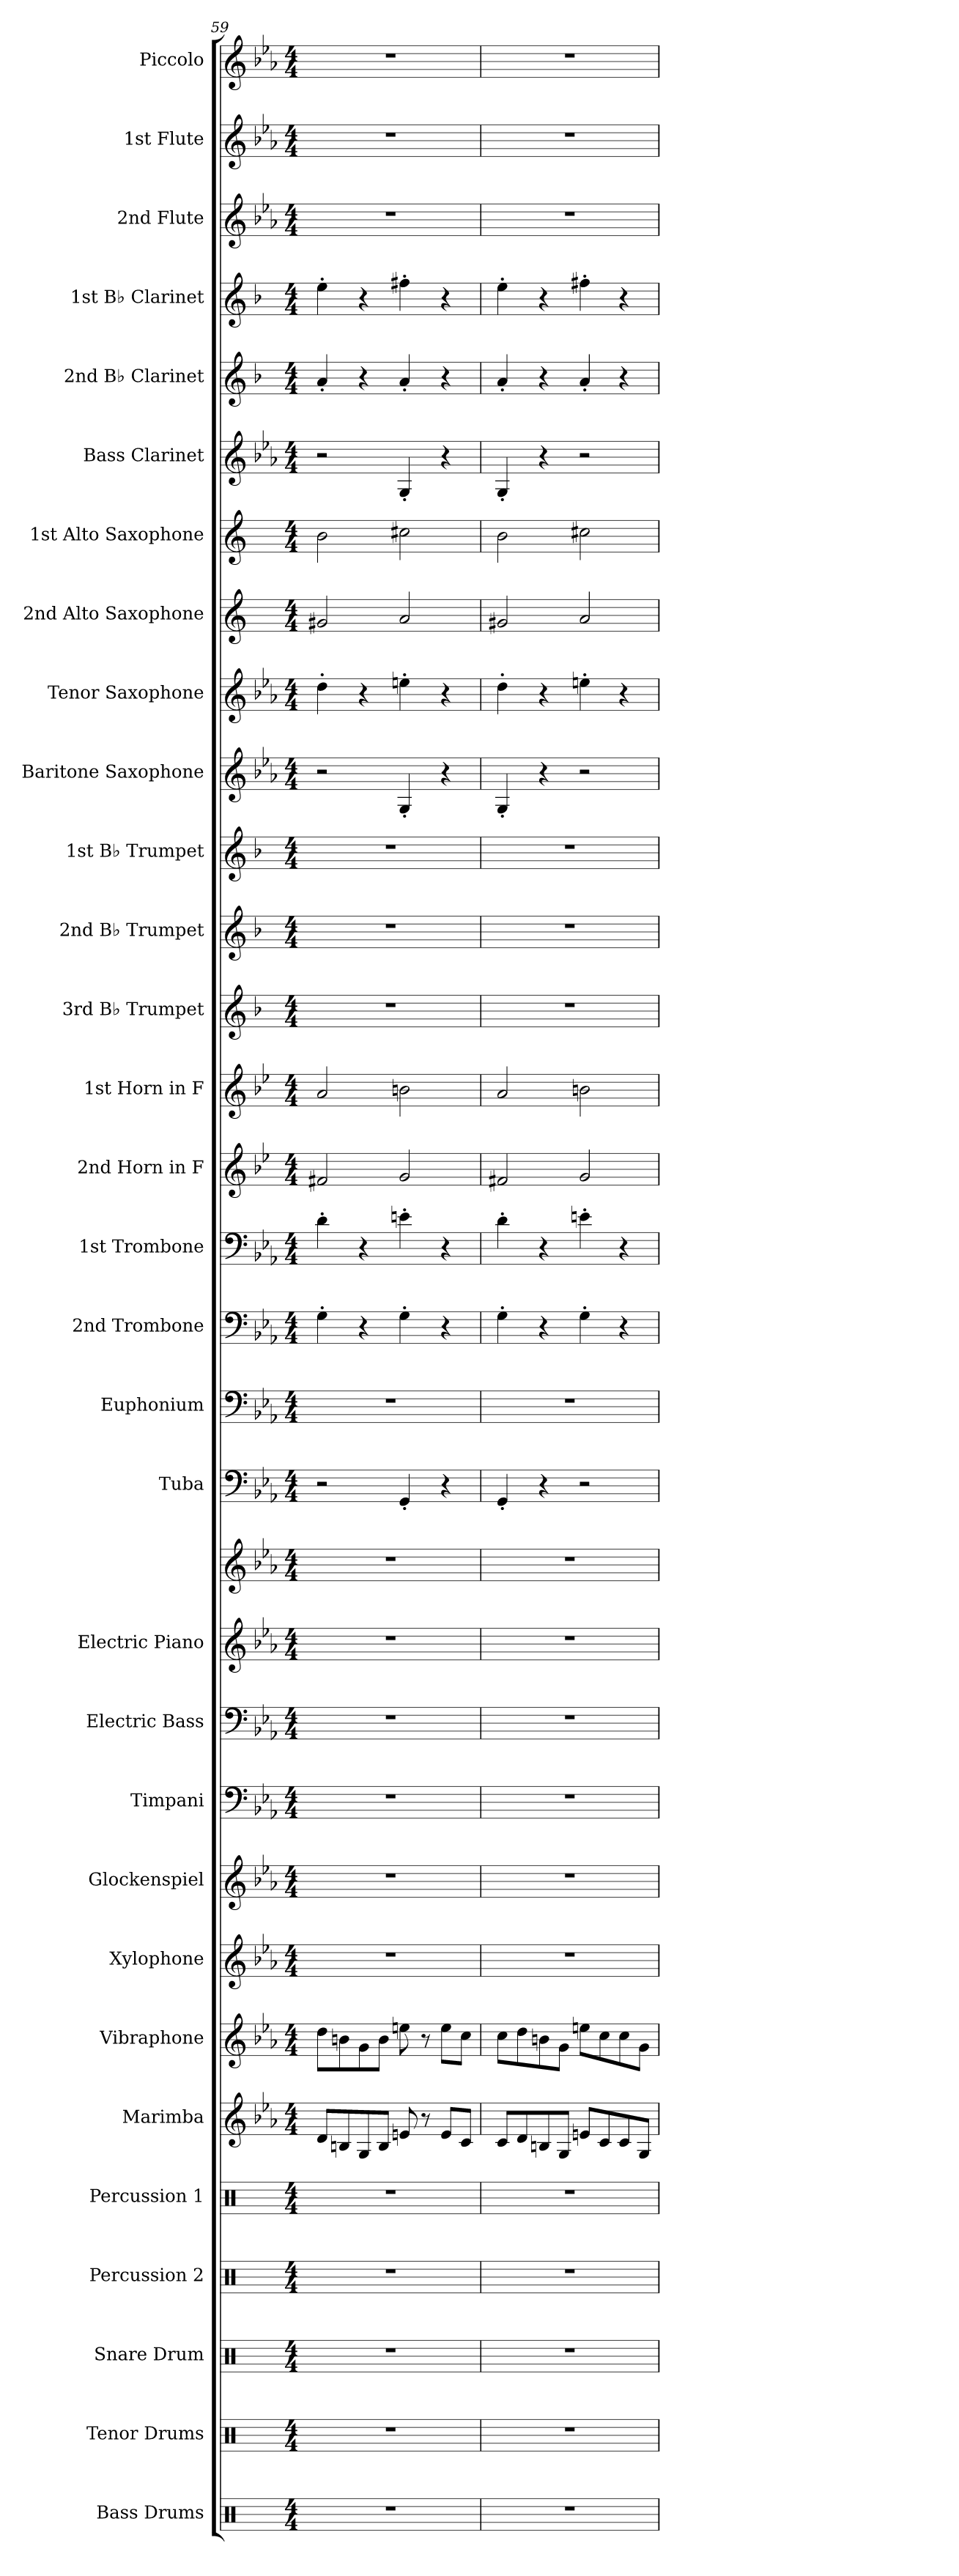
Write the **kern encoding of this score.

**kern	**kern	**kern	**kern	**kern	**kern	**kern	**kern	**kern	**kern	**kern	**kern	**kern	**kern	**kern	**kern	**kern	**kern	**kern	**kern	**kern	**kern	**kern	**kern	**kern	**kern	**kern	**kern	**kern	**kern	**kern	**kern
*part31	*part30	*part29	*part28	*part27	*part26	*part25	*part24	*part23	*part22	*part21	*part20	*part20	*part19	*part18	*part17	*part16	*part15	*part14	*part13	*part12	*part11	*part10	*part9	*part8	*part7	*part6	*part5	*part4	*part3	*part2	*part1
*staff32	*staff31	*staff30	*staff29	*staff28	*staff27	*staff26	*staff25	*staff24	*staff23	*staff22	*staff21	*staff20	*staff19	*staff18	*staff17	*staff16	*staff15	*staff14	*staff13	*staff12	*staff11	*staff10	*staff9	*staff8	*staff7	*staff6	*staff5	*staff4	*staff3	*staff2	*staff1
*I"Bass Drums	*I"Tenor Drums	*I"Snare Drum	*I"Percussion 2	*I"Percussion 1	*I"Marimba	*I"Vibraphone	*I"Xylophone	*I"Glockenspiel	*I"Timpani	*I"Electric Bass	*I"Electric Piano	*	*I"Tuba	*I"Euphonium	*I"2nd Trombone	*I"1st Trombone	*I"2nd Horn in F	*I"1st Horn in F	*I"3rd B♭ Trumpet	*I"2nd B♭ Trumpet	*I"1st B♭ Trumpet	*I"Baritone Saxophone	*I"Tenor Saxophone	*I"2nd Alto Saxophone	*I"1st Alto Saxophone	*I"Bass Clarinet	*I"2nd B♭ Clarinet	*I"1st B♭ Clarinet	*I"2nd Flute	*I"1st Flute	*I"Piccolo
*I'B.D.	*I'T.D.	*I'S.D.	*I'Perc.	*I'Perc.	*I'Mrm.	*I'Vib.	*I'Xyl.	*I'Glock.	*I'Timp.	*I'El. B.	*I'El. Pno.	*	*I'Tba.	*I'Euph.	*I'Tbn.	*I'Tbn.	*	*	*I'B♭ Tpt.	*I'B♭ Tpt.	*I'B♭ Tpt.	*I'Bar. Sax.	*I'T. Sax.	*I'A. Sax.	*I'A. Sax.	*I'B. Cl.	*I'B♭ Cl.	*I'B♭ Cl.	*I'Fl.	*I'Fl.	*I'Picc.
*clefX	*clefX	*clefX	*clefX	*clefX	*clefG2	*clefG2	*clefG2	*clefG2	*clefF4	*clefF4	*clefG2	*clefG2	*clefF4	*clefF4	*clefF4	*clefF4	*clefG2	*clefG2	*clefG2	*clefG2	*clefG2	*clefG2	*clefG2	*clefG2	*clefG2	*clefG2	*clefG2	*clefG2	*clefG2	*clefG2	*clefG2
*	*	*	*	*	*	*	*ITrd-7c-12	*ITrd-14c-24	*	*ITrd7c12	*	*	*	*	*	*	*ITrd4c7	*ITrd4c7	*ITrd1c2	*ITrd1c2	*ITrd1c2	*ITrd12c21	*ITrd8c14	*ITrd5c9	*ITrd5c9	*ITrd8c14	*ITrd1c2	*ITrd1c2	*	*	*ITrd-7c-12
*k[]	*k[]	*k[]	*k[]	*k[]	*k[b-e-a-]	*k[b-e-a-]	*k[b-e-a-]	*k[b-e-a-]	*k[b-e-a-]	*k[b-e-a-]	*k[b-e-a-]	*k[b-e-a-]	*k[b-e-a-]	*k[b-e-a-]	*k[b-e-a-]	*k[b-e-a-]	*k[b-e-a-]	*k[b-e-a-]	*k[b-e-a-]	*k[b-e-a-]	*k[b-e-a-]	*k[b-e-a-]	*k[b-e-a-]	*k[b-e-a-]	*k[b-e-a-]	*k[b-e-a-]	*k[b-e-a-]	*k[b-e-a-]	*k[b-e-a-]	*k[b-e-a-]	*k[b-e-a-]
*M4/4	*M4/4	*M4/4	*M4/4	*M4/4	*M4/4	*M4/4	*M4/4	*M4/4	*M4/4	*M4/4	*M4/4	*M4/4	*M4/4	*M4/4	*M4/4	*M4/4	*M4/4	*M4/4	*M4/4	*M4/4	*M4/4	*M4/4	*M4/4	*M4/4	*M4/4	*M4/4	*M4/4	*M4/4	*M4/4	*M4/4	*M4/4
=59	=59	=59	=59	=59	=59	=59	=59	=59	=59	=59	=59	=59	=59	=59	=59	=59	=59	=59	=59	=59	=59	=59	=59	=59	=59	=59	=59	=59	=59	=59	=59
1r	1r	1r	1r	1r	8d/L	8dd\L	1r	1r	1r	1r	1r	1r	2r	1r	4G'\	4d'\	2Bn/	2d/	1r	1r	1r	2r	4d'\	2Bn/	2d\	2r	4g'/	4dd'\	1r	1r	1r
.	.	.	.	.	8Bn/	8bn\	.	.	.	.	.	.	.	.	.	.	.	.	.	.	.	.	.	.	.	.	.	.	.	.	.
.	.	.	.	.	8G/	8g\	.	.	.	.	.	.	.	.	4r	4r	.	.	.	.	.	.	4r	.	.	.	4r	4r	.	.	.
.	.	.	.	.	8B/J	8b\J	.	.	.	.	.	.	.	.	.	.	.	.	.	.	.	.	.	.	.	.	.	.	.	.	.
.	.	.	.	.	8en/	8een\	.	.	.	.	.	.	4GG'/	.	4G'\	4en'\	2c/	2en\	.	.	.	4GG'/	4en'\	2c/	2en\	4GG'/	4g'/	4een'\	.	.	.
.	.	.	.	.	8r	8r	.	.	.	.	.	.	.	.	.	.	.	.	.	.	.	.	.	.	.	.	.	.	.	.	.
.	.	.	.	.	8e/L	8ee\L	.	.	.	.	.	.	4r	.	4r	4r	.	.	.	.	.	4r	4r	.	.	4r	4r	4r	.	.	.
.	.	.	.	.	8c/J	8cc\J	.	.	.	.	.	.	.	.	.	.	.	.	.	.	.	.	.	.	.	.	.	.	.	.	.
!!LO:PB:g=z
=60	=60	=60	=60	=60	=60	=60	=60	=60	=60	=60	=60	=60	=60	=60	=60	=60	=60	=60	=60	=60	=60	=60	=60	=60	=60	=60	=60	=60	=60	=60	=60
1r	1r	1r	1r	1r	8c/L	8cc\L	1r	1r	1r	1r	1r	1r	4GG'/	1r	4G'\	4d'\	2Bn/	2d/	1r	1r	1r	4GG'/	4d'\	2Bn/	2d\	4GG'/	4g'/	4dd'\	1r	1r	1r
.	.	.	.	.	8d/	8dd\	.	.	.	.	.	.	.	.	.	.	.	.	.	.	.	.	.	.	.	.	.	.	.	.	.
.	.	.	.	.	8Bn/	8bn\	.	.	.	.	.	.	4r	.	4r	4r	.	.	.	.	.	4r	4r	.	.	4r	4r	4r	.	.	.
.	.	.	.	.	8G/J	8g\J	.	.	.	.	.	.	.	.	.	.	.	.	.	.	.	.	.	.	.	.	.	.	.	.	.
.	.	.	.	.	8en/L	8een\L	.	.	.	.	.	.	2r	.	4G'\	4en'\	2c/	2en\	.	.	.	2r	4en'\	2c/	2en\	2r	4g'/	4een'\	.	.	.
.	.	.	.	.	8c/	8cc\	.	.	.	.	.	.	.	.	.	.	.	.	.	.	.	.	.	.	.	.	.	.	.	.	.
.	.	.	.	.	8c/	8cc\	.	.	.	.	.	.	.	.	4r	4r	.	.	.	.	.	.	4r	.	.	.	4r	4r	.	.	.
.	.	.	.	.	8G/J	8g\J	.	.	.	.	.	.	.	.	.	.	.	.	.	.	.	.	.	.	.	.	.	.	.	.	.
=	=	=	=	=	=	=	=	=	=	=	=	=	=	=	=	=	=	=	=	=	=	=	=	=	=	=	=	=	=	=	=
*-	*-	*-	*-	*-	*-	*-	*-	*-	*-	*-	*-	*-	*-	*-	*-	*-	*-	*-	*-	*-	*-	*-	*-	*-	*-	*-	*-	*-	*-	*-	*-
